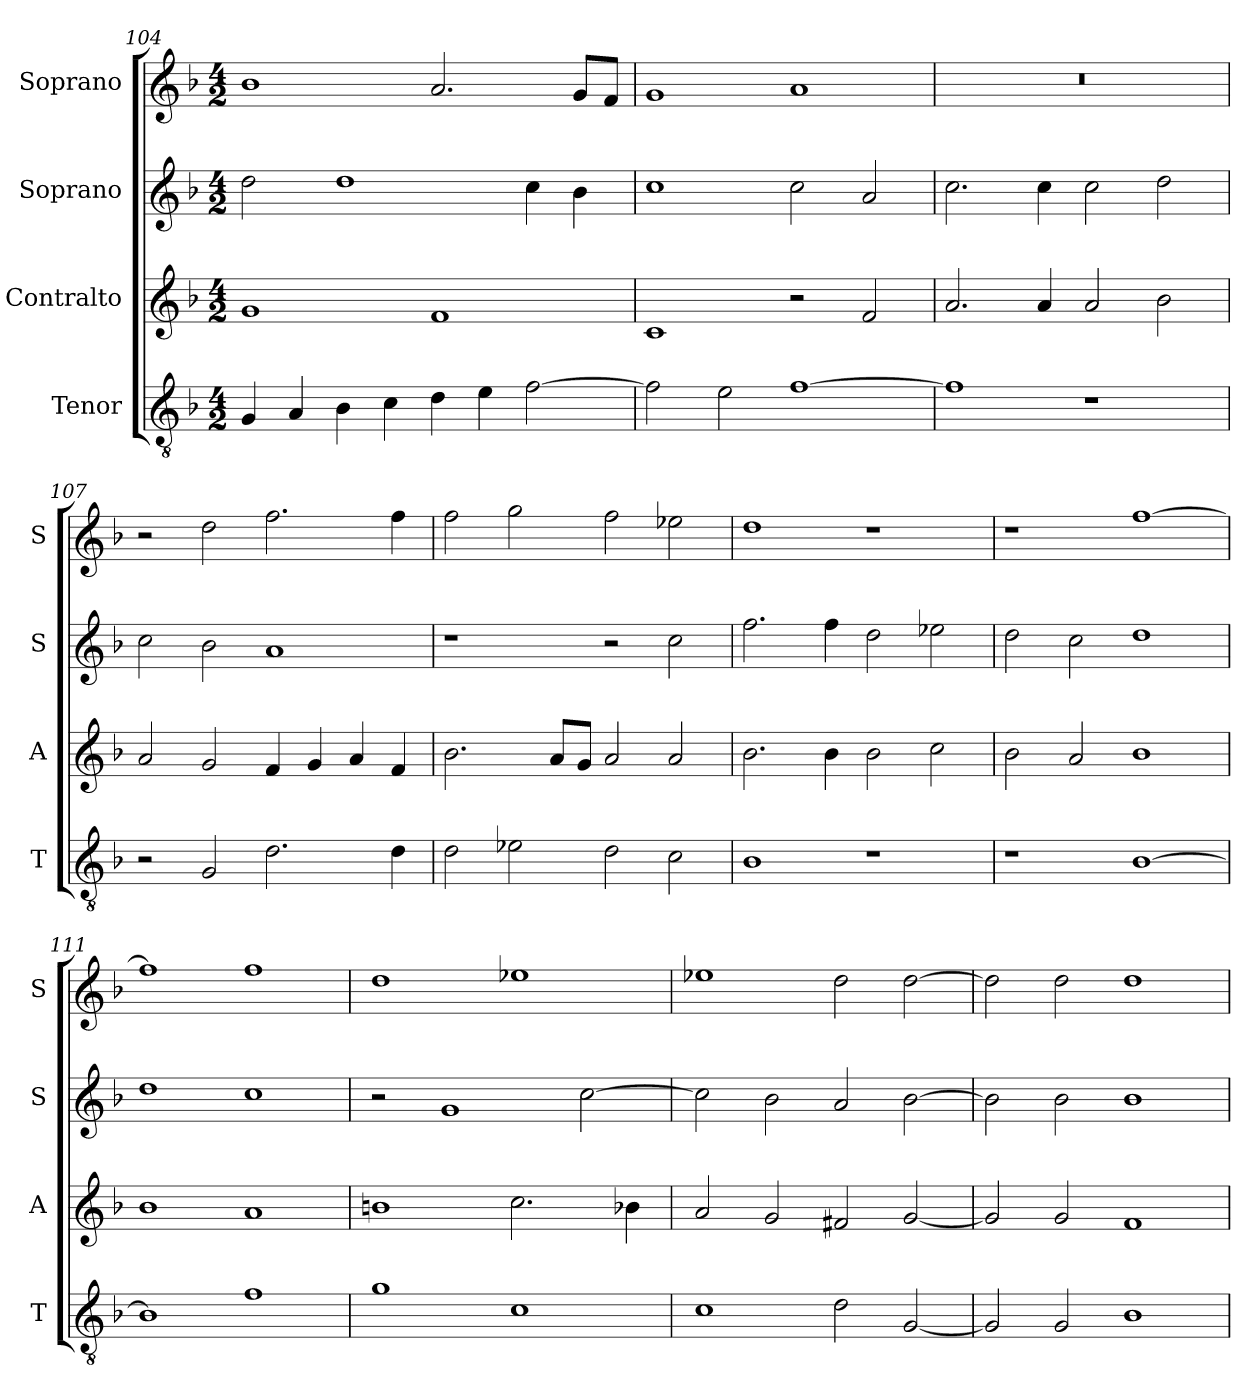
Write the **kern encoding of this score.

**kern	**kern	**kern	**kern
*part4	*part3	*part2	*part1
*staff4	*staff3	*staff2	*staff1
*I"Tenor	*I"Contralto	*I"Soprano	*I"Soprano
*I'T	*I'A	*I'S	*I'S
*clefGv2	*clefG2	*clefG2	*clefG2
*k[b-]	*k[b-]	*k[b-]	*k[b-]
*G:dor	*G:dor	*G:dor	*G:dor
*M4/2	*M4/2	*M4/2	*M4/2
=104	=104	=104	=104
4G	1g	2dd	1b-
4A	.	.	.
4B-	.	1dd	.
4c	.	.	.
4d	1f	.	2.a
4e	.	.	.
[2f	.	4cc	.
.	.	4b-	8g/L
.	.	.	8f/J
=105	=105	=105	=105
2f]	1c	1cc	1g
2e	.	.	.
[1f	2r	2cc	1a
.	2f	2a	.
=106	=106	=106	=106
1f]	2.a	2.cc	0r
.	4a	4cc	.
1r	2a	2cc	.
.	2b-	2dd	.
=107	=107	=107	=107
2r	2a	2cc	2r
2G	2g	2b-	2dd
2.d	4f	1a	2.ff
.	4g	.	.
.	4a	.	.
4d	4f	.	4ff
=108	=108	=108	=108
2d	2.b-	1r	2ff
2e-X	.	.	2gg
.	8a/L	.	.
.	8g/J	.	.
2d	2a	2r	2ff
2c	2a	2cc	2ee-X
=109	=109	=109	=109
1B-	2.b-	2.ff	1dd
.	4b-	4ff	.
1r	2b-	2dd	1r
.	2cc	2ee-X	.
=110	=110	=110	=110
1r	2b-	2dd	1r
.	2a	2cc	.
[1B-	1b-	1dd	[1ff
=111	=111	=111	=111
1B-]	1b-	1dd	1ff]
1f	1a	1cc	1ff
=112	=112	=112	=112
1g	1bn	2r	1dd
.	.	1g	.
1c	2.cc	.	1ee-X
.	.	[2cc	.
.	4b-X	.	.
=113	=113	=113	=113
1c	2a	2cc]	1ee-X
.	2g	2b-	.
2d	2f#X	2a	2dd
[2G	[2g	[2b-	[2dd
=114	=114	=114	=114
2G]	2g]	2b-]	2dd]
2G	2g	2b-	2dd
1B-	1f	1b-	1dd
=	=	=	=
*-	*-	*-	*-
